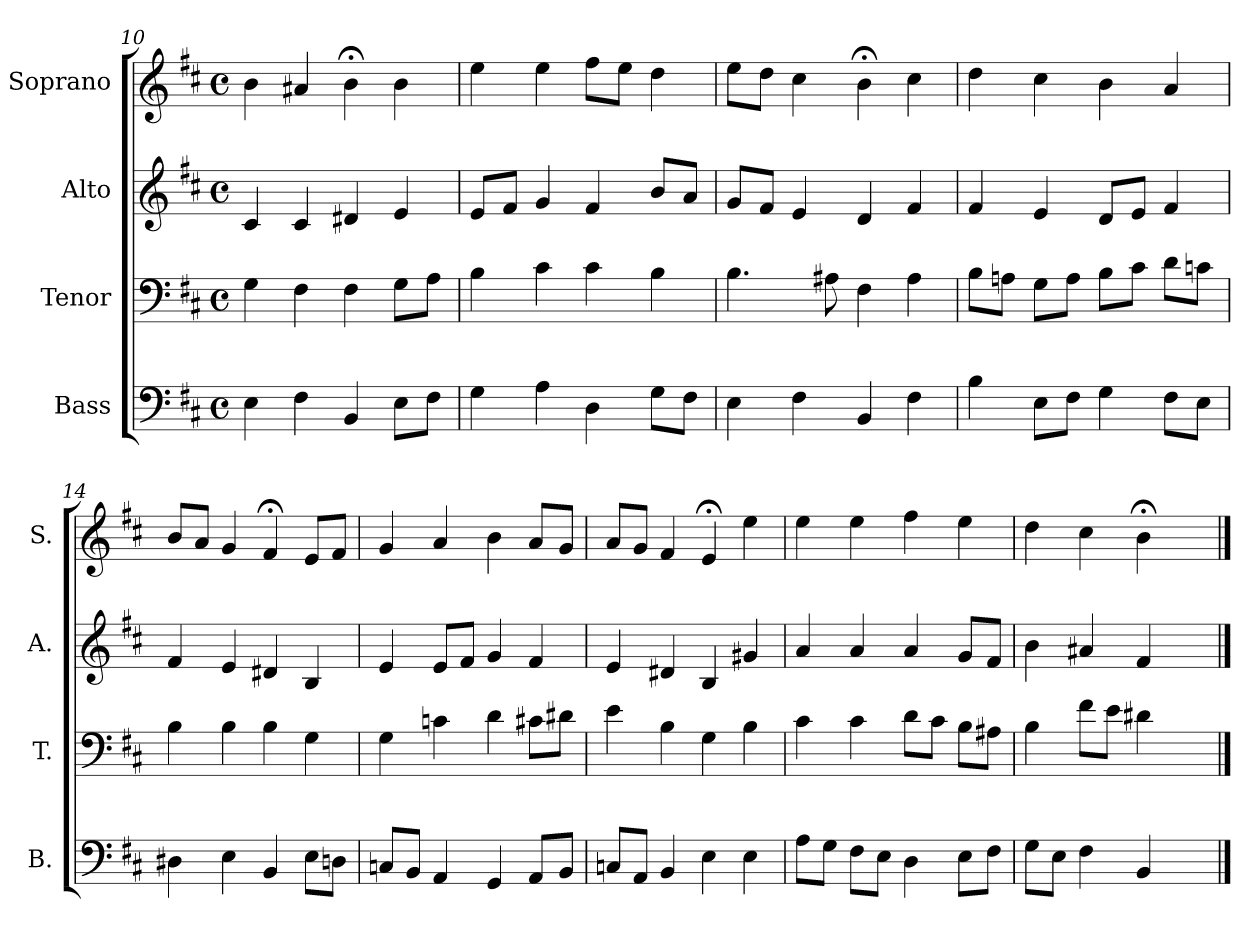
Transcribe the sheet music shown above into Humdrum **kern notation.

**kern	**kern	**kern	**kern
*part4	*part3	*part2	*part1
*staff4	*staff3	*staff2	*staff1
*I"Bass	*I"Tenor	*I"Alto	*I"Soprano
*I'B.	*I'T.	*I'A.	*I'S.
*clefF4	*clefF4	*clefG2	*clefG2
*k[f#c#]	*k[f#c#]	*k[f#c#]	*k[f#c#]
*b:	*b:	*b:	*b:
*M4/4	*M4/4	*M4/4	*M4/4
*met(c)	*met(c)	*met(c)	*met(c)
=10	=10	=10	=10
4E\	4G\	4c#/	4b\
4F#\	4F#\	4c#/	4a#X/
4BB/	4F#\	4d#X/	4b;<\
8E\L	8G\L	4e/	4b\
8F#\J	8A\J	.	.
=11	=11	=11	=11
4G\	4B\	8e/L	4ee\
.	.	8f#/J	.
4A\	4c#\	4g/	4ee\
4D\	4c#\	4f#/	8ff#\L
.	.	.	8ee\J
8G\L	4B\	8b/L	4dd\
8F#\J	.	8a/J	.
!!LO:PB:g=z
=12	=12	=12	=12
4E\	4.B\	8g/L	8ee\L
.	.	8f#/J	8dd\J
4F#\	.	4e/	4cc#\
.	8A#X\	.	.
4BB/	4F#\	4d/	4b;<\
4F#\	4A#\	4f#/	4cc#\
=13	=13	=13	=13
4B\	8B\L	4f#/	4dd\
.	8An\J	.	.
8E\L	8G\L	4e/	4cc#\
8F#\J	8A\J	.	.
4G\	8B\L	8d/L	4b\
.	8c#\J	8e/J	.
8F#\L	8d\L	4f#/	4a/
8E\J	8cn\J	.	.
=14	=14	=14	=14
4D#X\	4B\	4f#/	8b/L
.	.	.	8a/J
4E\	4B\	4e/	4g/
4BB/	4B\	4d#X/	4f#;</
8E\L	4G\	4B/	8e/L
8Dn\J	.	.	8f#/J
=15	=15	=15	=15
8Cn/L	4G\	4e/	4g/
8BB/J	.	.	.
4AA/	4cn\	8e/L	4a/
.	.	8f#/J	.
4GG/	4d\	4g/	4b\
8AA/L	8c#X\L	4f#/	8a/L
8BB/J	8d#X\J	.	8g/J
!!LO:LB:g=z
=16	=16	=16	=16
8Cn/L	4e\	4e/	8a/L
8AA/J	.	.	8g/J
4BB/	4B\	4d#X/	4f#/
4E\	4G\	4B/	4e;</
4E\	4B\	4g#X/	4ee\
=17	=17	=17	=17
8A\L	4c#\	4a/	4ee\
8G\J	.	.	.
8F#\L	4c#\	4a/	4ee\
8E\J	.	.	.
4D\	8d\L	4a/	4ff#\
.	8c#\J	.	.
8E\L	8B\L	8g/L	4ee\
8F#\J	8A#X\J	8f#/J	.
=18	=18	=18	=18
8G\L	4B\	4b\	4dd\
8E\J	.	.	.
4F#\	8f#\L	4a#X/	4cc#\
.	8e\J	.	.
4BB/	4d#X\	4f#/	4b;<\
4ryy	4ryy	4ryy	4ryy
==	==	==	==
*-	*-	*-	*-
